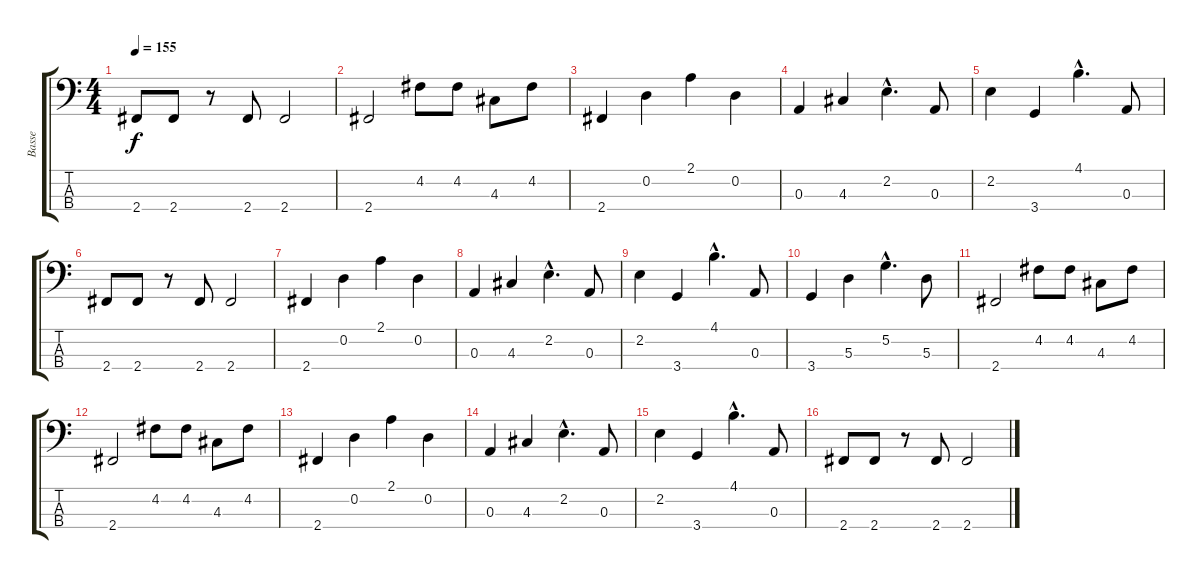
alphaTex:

\track ("Basse" "Basse") {instrument acousticbass}
\staff {score tabs}
\tuning (G2 D2 A1 E1) {hide}
\ts (4 4)
\tempo 155
\clef f4
\ks c
2.4.8{dy f} 2.4.8 r.8 2.4.8 2.4.2 |
2.4.2 4.2.8 4.2.8 4.3.8 4.2.8 |
2.4.4 0.2.4 2.1.4 0.2.4 |
0.3.4 4.3.4 2.2{hac}.4{d} 0.3.8 |
2.2.4 3.4.4 4.1{hac}.4{d} 0.3.8 |
2.4.8 2.4.8 r.8 2.4.8 2.4.2 |
2.4.4 0.2.4 2.1.4 0.2.4 |
0.3.4 4.3.4 2.2{hac}.4{d} 0.3.8 |
2.2.4 3.4.4 4.1{hac}.4{d} 0.3.8 |
3.4.4 5.3.4 5.2{hac}.4{d} 5.3.8 |
2.4.2 4.2.8 4.2.8 4.3.8 4.2.8 |
2.4.2 4.2.8 4.2.8 4.3.8 4.2.8 |
2.4.4 0.2.4 2.1.4 0.2.4 |
0.3.4 4.3.4 2.2{hac}.4{d} 0.3.8 |
2.2.4 3.4.4 4.1{hac}.4{d} 0.3.8 |
2.4.8 2.4.8 r.8 2.4.8 2.4.2
